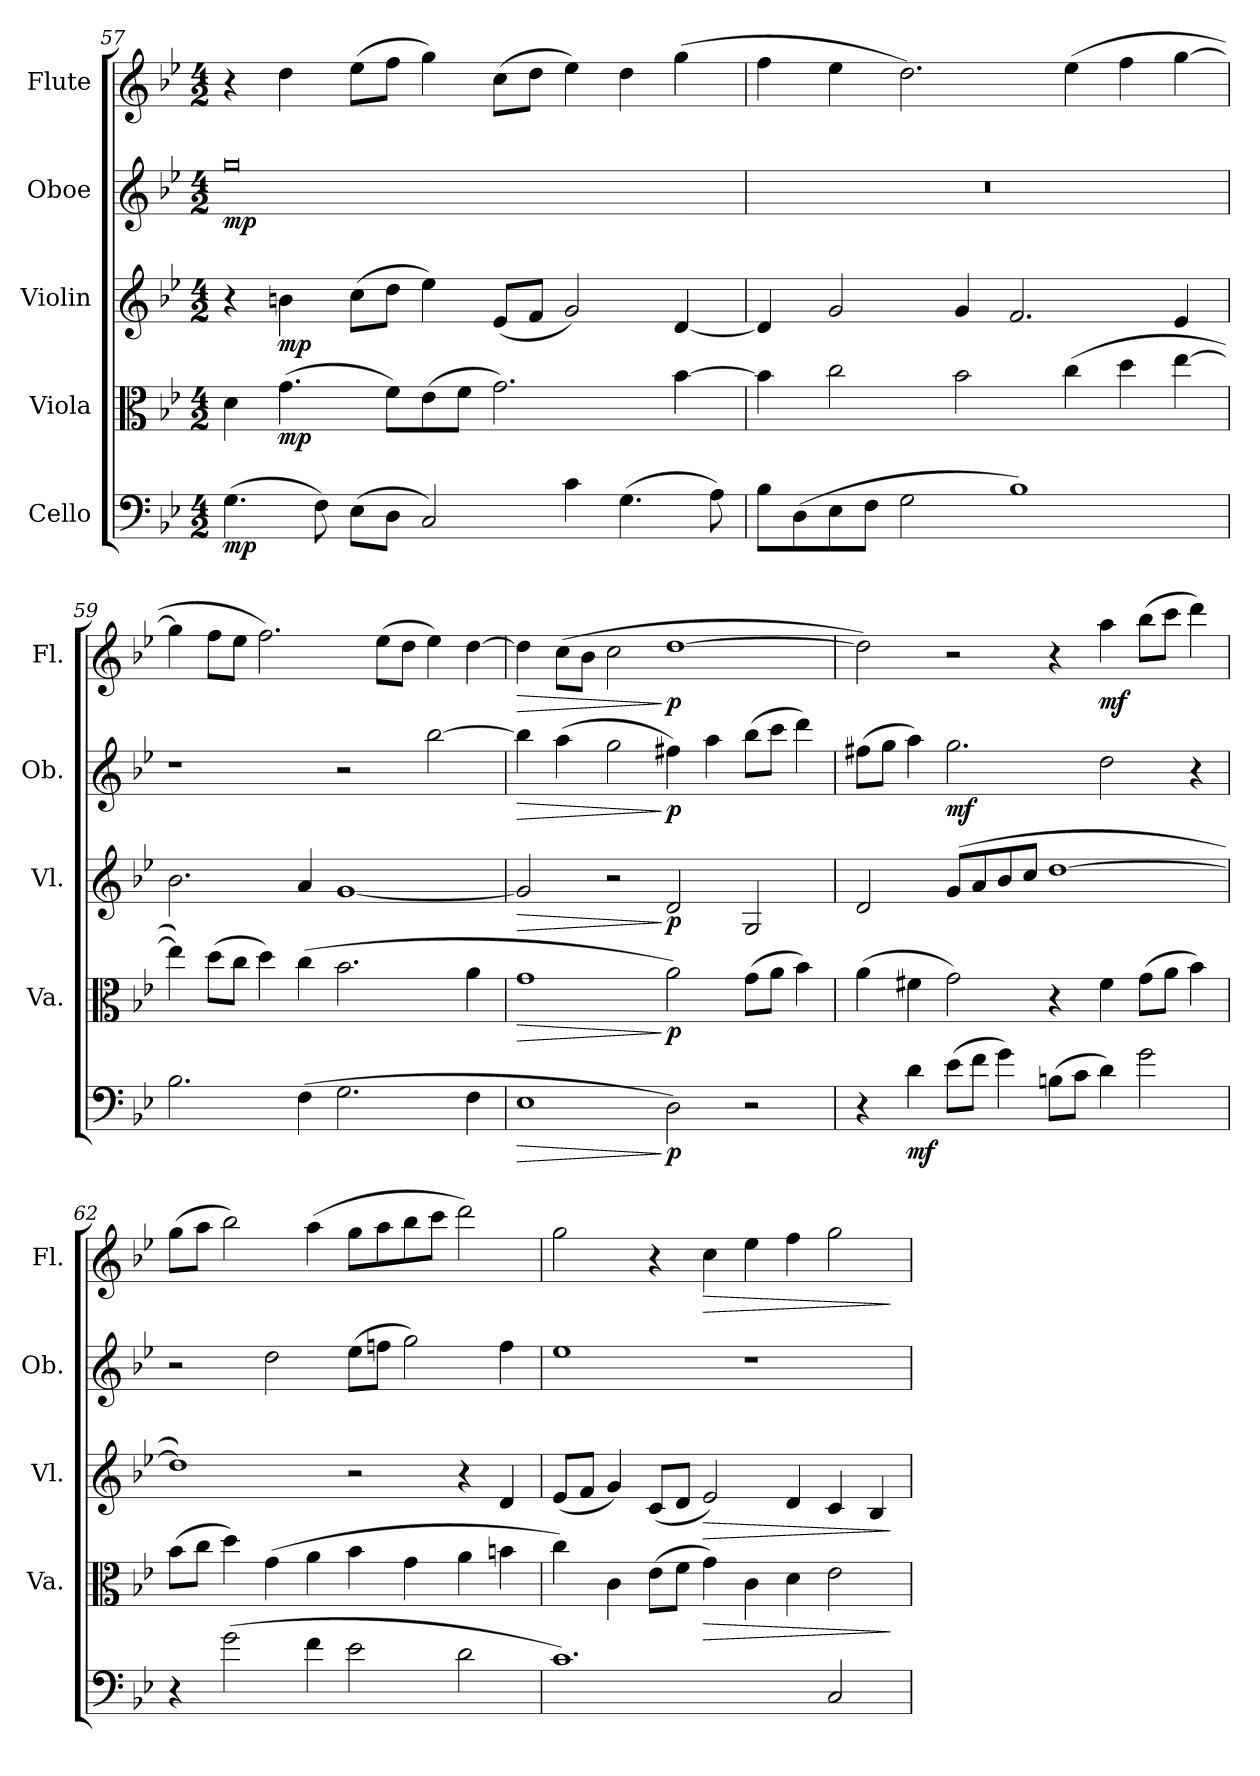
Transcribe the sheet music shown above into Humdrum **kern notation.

**kern	**dynam	**kern	**dynam	**kern	**dynam	**kern	**dynam	**kern	**dynam
*part5	*part5	*part4	*part4	*part3	*part3	*part2	*part2	*part1	*part1
*staff5	*staff5	*staff4	*staff4	*staff3	*staff3	*staff2	*staff2	*staff1	*staff1
*I"Cello	*	*I"Viola	*	*I"Violin	*	*I"Oboe	*	*I"Flute	*
*	*	*I'Va.	*	*I'Vl.	*	*I'Ob.	*	*I'Fl.	*
*clefF4	*	*clefC3	*	*clefG2	*	*clefG2	*	*clefG2	*
*k[b-e-]	*	*k[b-e-]	*	*k[b-e-]	*	*k[b-e-]	*	*k[b-e-]	*
*M4/2	*	*M4/2	*	*M4/2	*	*M4/2	*	*M4/2	*
=57	=57	=57	=57	=57	=57	=57	=57	=57	=57
!	!LO:DY:b	!	!	!	!	!	!LO:DY:b	!	!
(>4.G\	mp	4d\	.	4r	.	0gg	mp	4r	.
!	!	!	!LO:DY:b	!	!LO:DY:b	!	!	!	!
.	.	(>4.g\	mp	4bn\	mp	.	.	4dd\	.
8F\)	.	.	.	.	.	.	.	.	.
(>8E-\L	.	.	.	(>8cc\L	.	.	.	(>8ee-\L	.
8D\J	.	8f\L)	.	8dd\J	.	.	.	8ff\J	.
2C/)	.	(>8e-\	.	4ee-\)	.	.	.	4gg\)	.
.	.	8f\J	.	.	.	.	.	.	.
.	.	2.g\)	.	(<8e-/L	.	.	.	(>8cc\L	.
.	.	.	.	8f/J	.	.	.	8dd\J	.
4c\	.	.	.	2g/)	.	.	.	4ee-\)	.
(>4.G\	.	.	.	.	.	.	.	4dd\	.
.	.	[4b-\	.	[4d/	.	.	.	(>4gg\	.
8A\)	.	.	.	.	.	.	.	.	.
=58	=58	=58	=58	=58	=58	=58	=58	=58	=58
8B-\L	.	4b-\]	.	4d/]	.	0r	.	4ff\	.
(>8D\	.	.	.	.	.	.	.	.	.
8E-\	.	2cc\	.	2g/	.	.	.	4ee-\	.
8F\J	.	.	.	.	.	.	.	.	.
2G\	.	.	.	.	.	.	.	2.dd\)	.
.	.	2b-\	.	4g/	.	.	.	.	.
1B-)	.	.	.	2.f/	.	.	.	.	.
.	.	(>4cc\	.	.	.	.	.	(>4ee-\	.
.	.	4dd\	.	.	.	.	.	4ff\	.
.	.	[4ee-\	.	4e-/	.	.	.	[4gg\	.
!!LO:LB:g=z
=59	=59	=59	=59	=59	=59	=59	=59	=59	=59
2.B-\	.	4ee-\])	.	2.b-\	.	1r	.	4gg\]	.
.	.	(>8dd\L	.	.	.	.	.	8ff\L	.
.	.	8cc\J	.	.	.	.	.	8ee-\J	.
.	.	4dd\)	.	.	.	.	.	2.ff\)	.
(>4F\	.	(>4cc\	.	4a/	.	.	.	.	.
2.G\	.	2.b-\	.	[1g	.	2r	.	.	.
.	.	.	.	.	.	.	.	(>8ee-\L	.
.	.	.	.	.	.	.	.	8dd\J	.
.	.	.	.	.	.	[2bb-\	.	4ee-\)	.
4F\	.	4a\	.	.	.	.	.	[4dd\	.
=60	=60	=60	=60	=60	=60	=60	=60	=60	=60
!	!LO:HP:b	!	!LO:HP:b	!	!LO:HP:b	!	!LO:HP:b	!	!LO:HP:b
1E-	>	1g	>	2g/]	>	4bb-\]	>	4dd\]	>
.	.	.	.	.	.	(>4aa\	.	(>8cc\L	.
.	.	.	.	.	.	.	.	8b-\J	.
.	.	.	.	2r	.	2gg\	.	2cc\	.
!	!LO:DY:n=1:b	!	!LO:DY:n=1:b	!	!LO:DY:n=1:b	!	!LO:DY:n=1:b	!	!LO:DY:n=1:b
2D\)	] p	2a\)	] p	2d/	] p	4ff#X\)	] p	[1dd	] p
.	.	.	.	.	.	4aa\	.	.	.
2r	.	(>8g\L	.	2G/	.	(>8bb-\L	.	.	.
.	.	8a\J	.	.	.	8ccc\J	.	.	.
.	.	4b-\)	.	.	.	4ddd\)	.	.	.
!!LO:PB:g=z
=61	=61	=61	=61	=61	=61	=61	=61	=61	=61
4r	.	(>4a\	.	2d/	.	(>8ff#X\L	.	2dd\])	.
.	.	.	.	.	.	8gg\J	.	.	.
!	!LO:DY:b	!	!	!	!	!	!	!	!
4d\	mf	4f#X\	.	.	.	4aa\)	.	.	.
!	!	!	!	!	!	!	!LO:DY:b	!	!
(>8e-\L	.	2g\)	.	(>8g/L	.	2.gg\	mf	2r	.
8f\J	.	.	.	8a/	.	.	.	.	.
4g\)	.	.	.	8b-/	.	.	.	.	.
.	.	.	.	8cc/J	.	.	.	.	.
(>8Bn\L	.	4r	.	[1dd	.	.	.	4r	.
8c\J	.	.	.	.	.	.	.	.	.
!	!	!	!LO:DY:b	!	!	!	!	!	!
!	!	!	!LO:DY:n=1:b	!	!	!	!	!	!LO:DY:b
4d\)	.	4f#\	mf mf	.	.	2dd\	.	4aa\	mf
2g\	.	(>8g\L	.	.	.	.	.	(>8bb-\L	.
.	.	8a\J	.	.	.	.	.	8ccc\J	.
.	.	4b-\)	.	.	.	4r	.	4ddd\)	.
=62	=62	=62	=62	=62	=62	=62	=62	=62	=62
4r	.	(>8b-\L	.	1dd])	.	2r	.	(>8gg\L	.
.	.	8cc\J	.	.	.	.	.	8aa\J	.
(>2g\	.	4dd\)	.	.	.	.	.	2bb-\)	.
.	.	(>4g\	.	.	.	2dd\	.	.	.
4f\	.	4a\	.	.	.	.	.	(>4aa\	.
2e-\	.	4b-\	.	2r	.	(>8ee-\L	.	8gg\L	.
.	.	.	.	.	.	8ffn\J	.	8aa\	.
.	.	4g\	.	.	.	2gg\)	.	8bb-\	.
.	.	.	.	.	.	.	.	8ccc\J	.
2d\	.	4a\	.	4r	.	.	.	2ddd\)	.
.	.	4bn\	.	4d/	.	4ff\	.	.	.
!!LO:LB:g=z
=63	=63	=63	=63	=63	=63	=63	=63	=63	=63
1.c)	.	4cc\)	.	(<8e-/L	.	1ee-	.	2gg\	.
.	.	.	.	8f/J	.	.	.	.	.
.	.	4c\	.	4g/)	.	.	.	.	.
.	.	(>8e-\L	.	(<8c/L	.	.	.	4r	.
.	.	8f\J	.	8d/J	.	.	.	.	.
!	!	!	!LO:HP:b	!	!LO:HP:b	!	!	!	!LO:HP:b
.	.	4g\)	>	2e-/)	>	.	.	4cc\	>
.	.	4c\	.	.	.	1r	.	4ee-\	.
.	.	4d\	.	4d/	.	.	.	4ff\	.
2C/	.	2e-\	.	4c/	.	.	.	2gg\	.
.	.	.	.	4B-/	.	.	.	.	.
.	.	.	]	.	]	.	.	.	]
=	=	=	=	=	=	=	=	=	=
*-	*-	*-	*-	*-	*-	*-	*-	*-	*-
